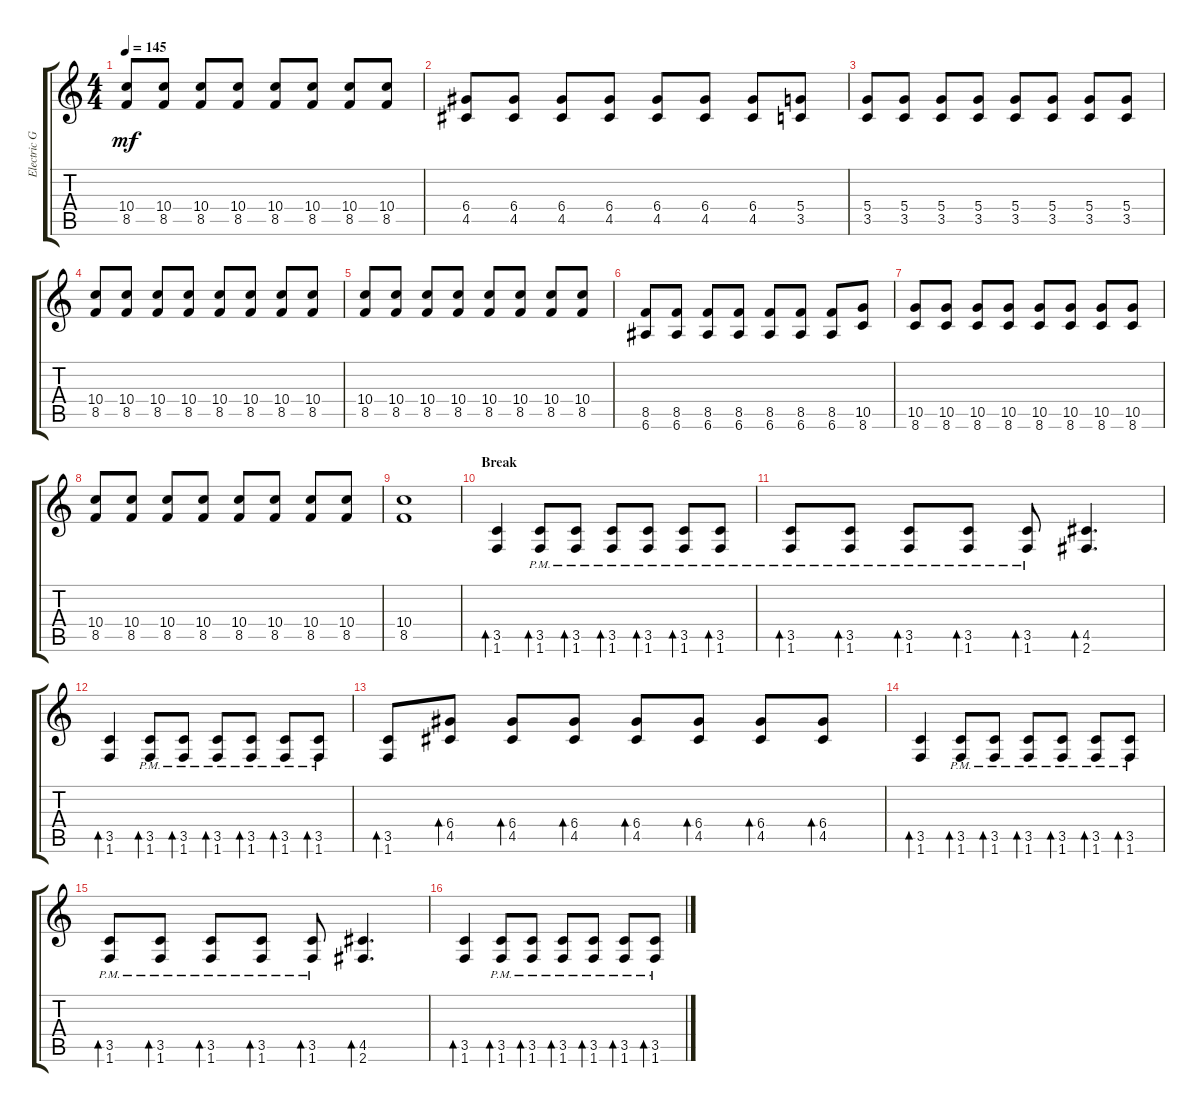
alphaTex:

\track ("Electric Guitar" "Electric G") {instrument electricguitarclean}
\staff {score tabs}
\tuning (E4 B3 G3 D3 A2 E2) {hide}
\ts (4 4)
\tempo 145
\clef g2
\ks c
(10.4 8.5).8{dy mf} (10.4 8.5).8 (10.4 8.5).8 (10.4 8.5).8 (10.4 8.5).8 (10.4 8.5).8 (10.4 8.5).8 (10.4 8.5).8 |
(6.4 4.5).8 (6.4 4.5).8 (6.4 4.5).8 (6.4 4.5).8 (6.4 4.5).8 (6.4 4.5).8 (6.4 4.5).8 (5.4 3.5).8 |
(5.4 3.5).8 (5.4 3.5).8 (5.4 3.5).8 (5.4 3.5).8 (5.4 3.5).8 (5.4 3.5).8 (5.4 3.5).8 (5.4 3.5).8 |
(10.4 8.5).8 (10.4 8.5).8 (10.4 8.5).8 (10.4 8.5).8 (10.4 8.5).8 (10.4 8.5).8 (10.4 8.5).8 (10.4 8.5).8 |
(10.4 8.5).8 (10.4 8.5).8 (10.4 8.5).8 (10.4 8.5).8 (10.4 8.5).8 (10.4 8.5).8 (10.4 8.5).8 (10.4 8.5).8 |
(8.5 6.6).8 (8.5 6.6).8 (8.5 6.6).8 (8.5 6.6).8 (8.5 6.6).8 (8.5 6.6).8 (8.5 6.6).8 (10.5 8.6).8 |
(10.5 8.6).8 (10.5 8.6).8 (10.5 8.6).8 (10.5 8.6).8 (10.5 8.6).8 (10.5 8.6).8 (10.5 8.6).8 (10.5 8.6).8 |
(10.4 8.5).8 (10.4 8.5).8 (10.4 8.5).8 (10.4 8.5).8 (10.4 8.5).8 (10.4 8.5).8 (10.4 8.5).8 (10.4 8.5).8 |
(10.4 8.5).1 |
\section ("" "Break")
(3.5 1.6).4{bd 30} (3.5{pm} 1.6{pm}).8{bd 30} (3.5{pm} 1.6{pm}).8{bd 30} (3.5{pm} 1.6{pm}).8{bd 30} (3.5{pm} 1.6{pm}).8{bd 30} (3.5{pm} 1.6{pm}).8{bd 30} (3.5{pm} 1.6{pm}).8{bd 30} |
(3.5{pm} 1.6{pm}).8{bd 30} (3.5{pm} 1.6{pm}).8{bd 30} (3.5{pm} 1.6{pm}).8{bd 30} (3.5{pm} 1.6{pm}).8{bd 30} (3.5{pm} 1.6{pm}).8{bd 30} (4.5 2.6).4{d bd 30} |
(3.5 1.6).4{bd 30} (3.5{pm} 1.6{pm}).8{bd 30} (3.5{pm} 1.6{pm}).8{bd 30} (3.5{pm} 1.6{pm}).8{bd 30} (3.5{pm} 1.6{pm}).8{bd 30} (3.5{pm} 1.6{pm}).8{bd 30} (3.5{pm} 1.6{pm}).8{bd 30} |
(3.5 1.6).8{bd 30} (6.4 4.5).8{bd 30} (6.4 4.5).8{bd 30} (6.4 4.5).8{bd 30} (6.4 4.5).8{bd 30} (6.4 4.5).8{bd 30} (6.4 4.5).8{bd 30} (6.4 4.5).8{bd 30} |
(3.5 1.6).4{bd 30} (3.5{pm} 1.6{pm}).8{bd 30} (3.5{pm} 1.6{pm}).8{bd 30} (3.5{pm} 1.6{pm}).8{bd 30} (3.5{pm} 1.6{pm}).8{bd 30} (3.5{pm} 1.6{pm}).8{bd 30} (3.5{pm} 1.6{pm}).8{bd 30} |
(3.5{pm} 1.6{pm}).8{bd 30} (3.5{pm} 1.6{pm}).8{bd 30} (3.5{pm} 1.6{pm}).8{bd 30} (3.5{pm} 1.6{pm}).8{bd 30} (3.5{pm} 1.6{pm}).8{bd 30} (4.5 2.6).4{d bd 30} |
(3.5 1.6).4{bd 30} (3.5{pm} 1.6{pm}).8{bd 30} (3.5{pm} 1.6{pm}).8{bd 30} (3.5{pm} 1.6{pm}).8{bd 30} (3.5{pm} 1.6{pm}).8{bd 30} (3.5{pm} 1.6{pm}).8{bd 30} (3.5{pm} 1.6{pm}).8{bd 30}
